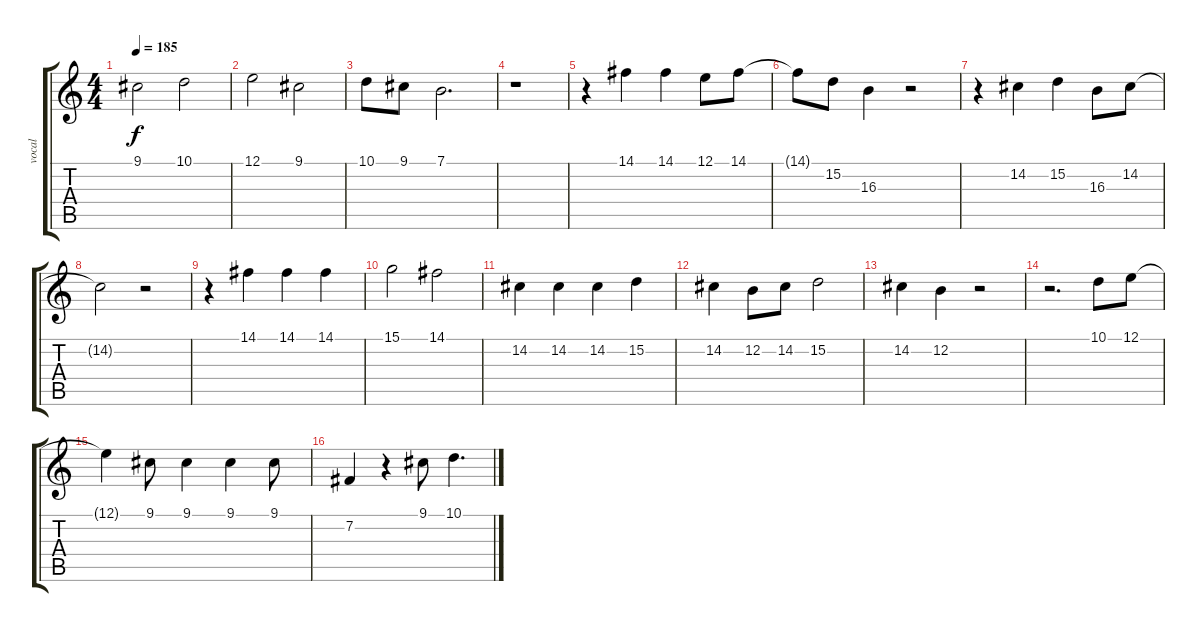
\track ("vocal" "vocal") {instrument oboe}
\staff {score tabs}
\tuning (E4 B3 G3 D3 A2 E2) {hide}
\ts (4 4)
\tempo 185
\clef g2
\ks c
9.1.2{dy f} 10.1.2 |
12.1.2 9.1.2 |
10.1.8 9.1.8 7.1.2{d} |
r.1 |
r.4 14.1.4 14.1.4 12.1.8 14.1.8 |
14.1{t}.8 15.2.8 16.3.4 r.2 |
r.4 14.2.4 15.2.4 16.3.8 14.2.8 |
14.2{t}.2 r.2 |
r.4 14.1.4 14.1.4 14.1.4 |
15.1.2 14.1.2 |
14.2.4 14.2.4 14.2.4 15.2.4 |
14.2.4 12.2.8 14.2.8 15.2.2 |
14.2.4 12.2.4 r.2 |
r.2{d} 10.1.8 12.1.8 |
12.1{t}.4 9.1.8 9.1.4 9.1.4 9.1.8 |
7.2.4 r.4 9.1.8 10.1.4{d}
